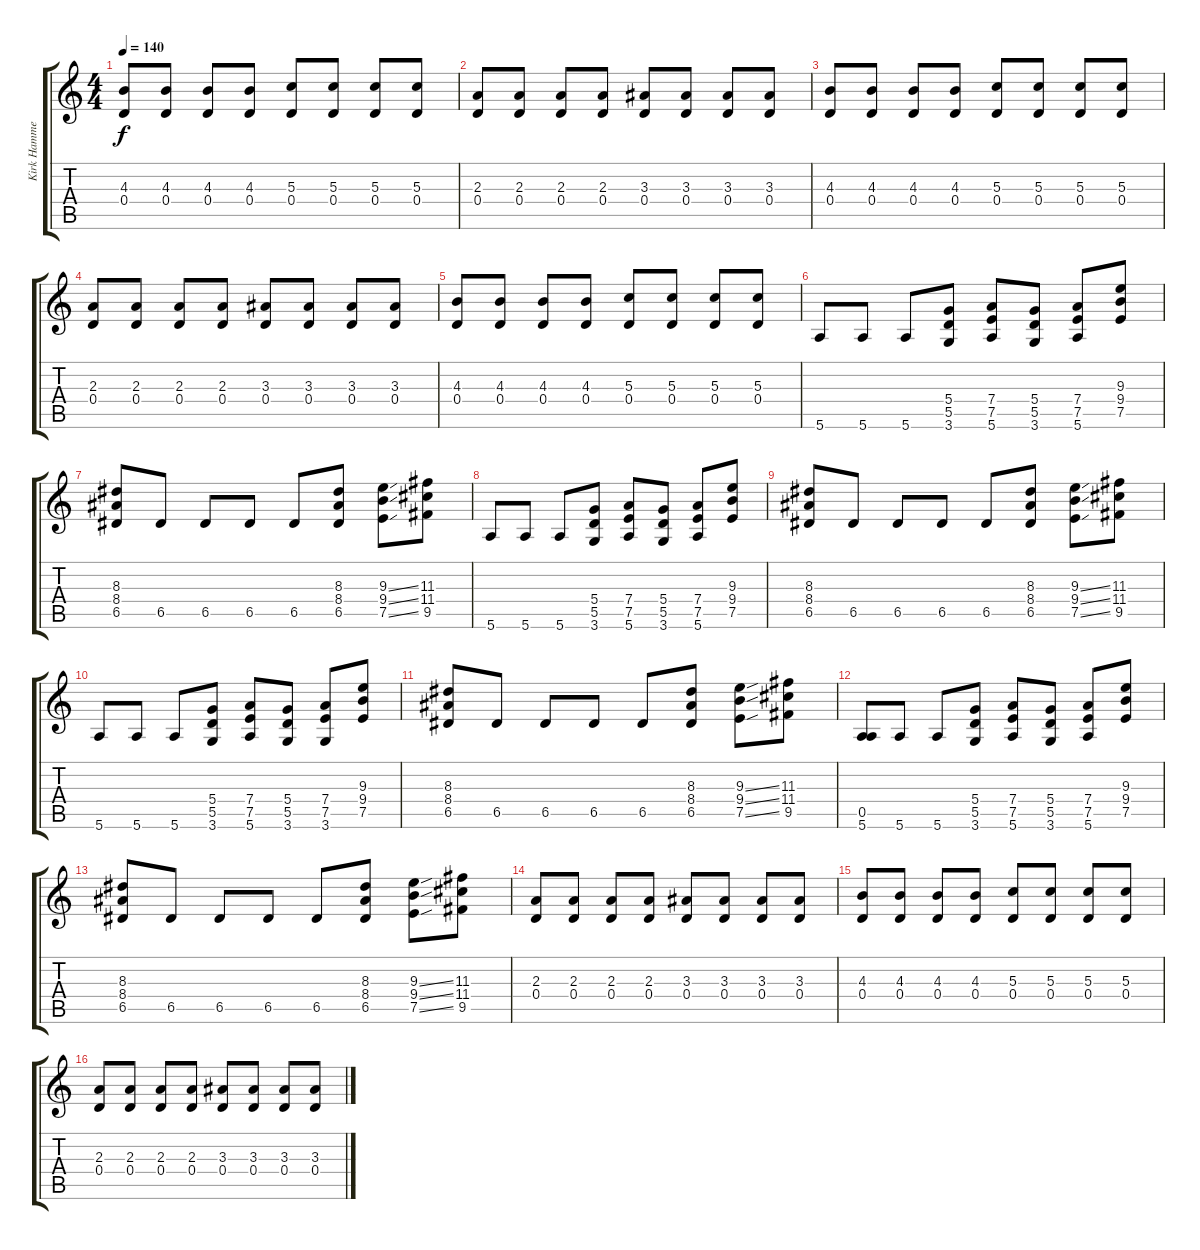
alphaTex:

\track ("Kirk Hammet (Guitar dist)" "Kirk Hamme") {instrument distortionguitar}
\staff {score tabs}
\tuning (E4 B3 G3 D3 A2 E2) {hide}
\ts (4 4)
\tempo 140
\clef g2
\ks c
(4.3 0.4).8{dy f} (4.3 0.4).8 (4.3 0.4).8 (4.3 0.4).8 (5.3 0.4).8 (5.3 0.4).8 (5.3 0.4).8 (5.3 0.4).8 |
(2.3 0.4).8 (2.3 0.4).8 (2.3 0.4).8 (2.3 0.4).8 (3.3 0.4).8 (3.3 0.4).8 (3.3 0.4).8 (3.3 0.4).8 |
(4.3 0.4).8 (4.3 0.4).8 (4.3 0.4).8 (4.3 0.4).8 (5.3 0.4).8 (5.3 0.4).8 (5.3 0.4).8 (5.3 0.4).8 |
(2.3 0.4).8 (2.3 0.4).8 (2.3 0.4).8 (2.3 0.4).8 (3.3 0.4).8 (3.3 0.4).8 (3.3 0.4).8 (3.3 0.4).8 |
(4.3 0.4).8 (4.3 0.4).8 (4.3 0.4).8 (4.3 0.4).8 (5.3 0.4).8 (5.3 0.4).8 (5.3 0.4).8 (5.3 0.4).8 |
5.6.8 5.6.8 5.6.8 (5.4 5.5 3.6).8 (7.4 7.5 5.6).8 (5.4 5.5 3.6).8 (7.4 7.5 5.6).8 (9.3 9.4 7.5).8 |
(8.3 8.4 6.5).8 6.5.8 6.5.8 6.5.8 6.5.8 (8.3 8.4 6.5).8 (9.3{ss} 9.4{ss} 7.5{ss}).8 (11.3 11.4 9.5).8 |
5.6.8 5.6.8 5.6.8 (5.4 5.5 3.6).8 (7.4 7.5 5.6).8 (5.4 5.5 3.6).8 (7.4 7.5 5.6).8 (9.3 9.4 7.5).8 |
(8.3 8.4 6.5).8 6.5.8 6.5.8 6.5.8 6.5.8 (8.3 8.4 6.5).8 (9.3{ss} 9.4{ss} 7.5{ss}).8 (11.3 11.4 9.5).8 |
5.6.8 5.6.8 5.6.8 (5.4 5.5 3.6).8 (7.4 7.5 5.6).8 (5.4 5.5 3.6).8 (7.4 7.5 3.6).8 (9.3 9.4 7.5).8 |
(8.3 8.4 6.5).8 6.5.8 6.5.8 6.5.8 6.5.8 (8.3 8.4 6.5).8 (9.3{ss} 9.4{ss} 7.5{ss}).8 (11.3 11.4 9.5).8 |
(0.5 5.6).8 5.6.8 5.6.8 (5.4 5.5 3.6).8 (7.4 7.5 5.6).8 (5.4 5.5 3.6).8 (7.4 7.5 5.6).8 (9.3 9.4 7.5).8 |
(8.3 8.4 6.5).8 6.5.8 6.5.8 6.5.8 6.5.8 (8.3 8.4 6.5).8 (9.3{ss} 9.4{ss} 7.5{ss}).8 (11.3 11.4 9.5).8 |
(2.3 0.4).8 (2.3 0.4).8 (2.3 0.4).8 (2.3 0.4).8 (3.3 0.4).8 (3.3 0.4).8 (3.3 0.4).8 (3.3 0.4).8 |
(4.3 0.4).8 (4.3 0.4).8 (4.3 0.4).8 (4.3 0.4).8 (5.3 0.4).8 (5.3 0.4).8 (5.3 0.4).8 (5.3 0.4).8 |
(2.3 0.4).8 (2.3 0.4).8 (2.3 0.4).8 (2.3 0.4).8 (3.3 0.4).8 (3.3 0.4).8 (3.3 0.4).8 (3.3 0.4).8
